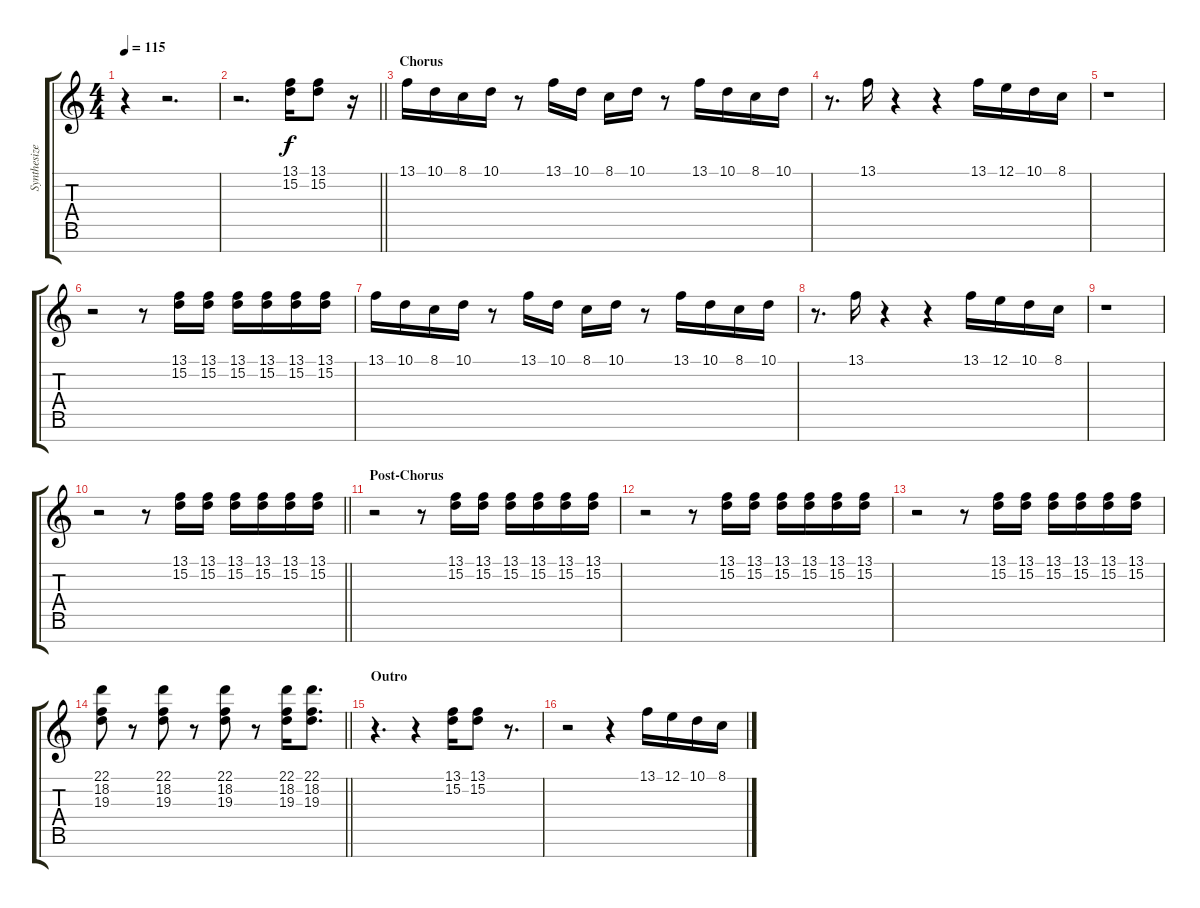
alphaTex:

\track ("Synthesizer (Staff 1)" "Synthesize") {instrument synthbrass1}
\staff {score tabs}
\tuning (E4 B3 G3 D3 A2 E2 B1) {hide}
\ts (4 4)
\tempo 115
\clef g2
\ks c
r.4{dy f} r.2{d} |
\barLineRight lightlight
r.2{d} (13.1 15.2).16 (13.1 15.2).8 r.16 |
\section ("" "Chorus")
13.1.16 10.1.16 8.1.16 10.1.16 r.8 13.1.16 10.1.16 8.1.16 10.1.16 r.8 13.1.16 10.1.16 8.1.16 10.1.16 |
r.8{d} 13.1.16 r.4 r.4 13.1.16 12.1.16 10.1.16 8.1.16 |
r.1 |
r.2 r.8 (13.1 15.2).16 (13.1 15.2).16 (13.1 15.2).16 (13.1 15.2).16 (13.1 15.2).16 (13.1 15.2).16 |
13.1.16 10.1.16 8.1.16 10.1.16 r.8 13.1.16 10.1.16 8.1.16 10.1.16 r.8 13.1.16 10.1.16 8.1.16 10.1.16 |
r.8{d} 13.1.16 r.4 r.4 13.1.16 12.1.16 10.1.16 8.1.16 |
r.1 |
\barLineRight lightlight
r.2 r.8 (13.1 15.2).16 (13.1 15.2).16 (13.1 15.2).16 (13.1 15.2).16 (13.1 15.2).16 (13.1 15.2).16 |
\section ("" "Post-Chorus")
r.2 r.8 (13.1 15.2).16 (13.1 15.2).16 (13.1 15.2).16 (13.1 15.2).16 (13.1 15.2).16 (13.1 15.2).16 |
r.2 r.8 (13.1 15.2).16 (13.1 15.2).16 (13.1 15.2).16 (13.1 15.2).16 (13.1 15.2).16 (13.1 15.2).16 |
r.2 r.8 (13.1 15.2).16 (13.1 15.2).16 (13.1 15.2).16 (13.1 15.2).16 (13.1 15.2).16 (13.1 15.2).16 |
\barLineRight lightlight
(22.1 18.2 19.3).8 r.8 (22.1 18.2 19.3).8 r.8 (22.1 18.2 19.3).8 r.8 (22.1 18.2 19.3).16 (22.1 18.2 19.3).8{d} |
\section ("" "Outro")
r.4{d} r.4 (13.1 15.2).16 (13.1 15.2).8 r.8{d} |
r.2 r.4 13.1.16 12.1.16 10.1.16 8.1.16
